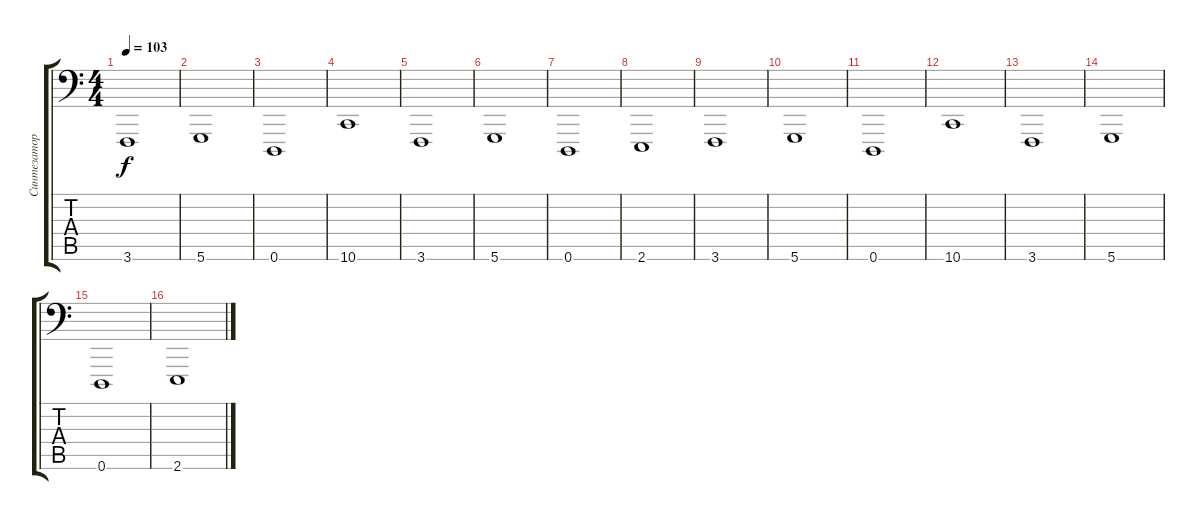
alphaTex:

\track ("Синтезатор" "Синтезатор") {instrument synthstrings2}
\staff {score tabs}
\tuning (E3 B2 G2 D2 A1 D1) {hide}
\ts (4 4)
\tempo 103
\clef f4
\ks c
3.6.1{dy f} |
5.6.1 |
0.6.1 |
10.6.1 |
3.6.1 |
5.6.1 |
0.6.1 |
2.6.1 |
3.6.1 |
5.6.1 |
0.6.1 |
10.6.1 |
3.6.1 |
5.6.1 |
0.6.1 |
2.6.1
